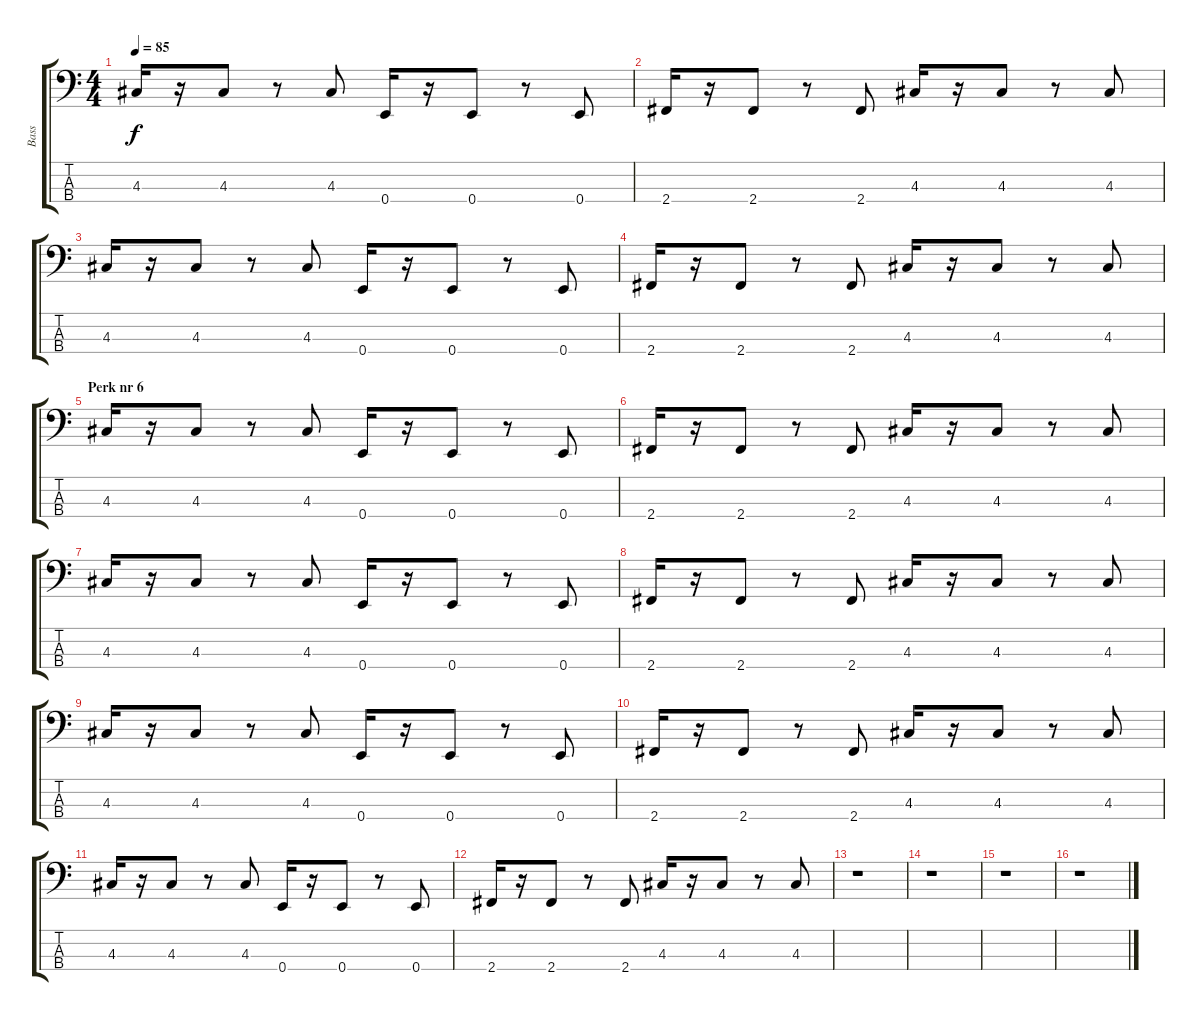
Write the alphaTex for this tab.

\track ("Bass" "Bass") {instrument electricbassfinger}
\staff {score tabs}
\tuning (G2 D2 A1 E1) {hide}
\ts (4 4)
\tempo 85
\clef f4
\ks c
4.3.16{dy f} r.16 4.3.8 r.8 4.3.8 0.4.16 r.16 0.4.8 r.8 0.4.8 |
2.4.16 r.16 2.4.8 r.8 2.4.8 4.3.16 r.16 4.3.8 r.8 4.3.8 |
4.3.16 r.16 4.3.8 r.8 4.3.8 0.4.16 r.16 0.4.8 r.8 0.4.8 |
2.4.16 r.16 2.4.8 r.8 2.4.8 4.3.16 r.16 4.3.8 r.8 4.3.8 |
\section ("" "Perk nr 6")
4.3.16 r.16 4.3.8 r.8 4.3.8 0.4.16 r.16 0.4.8 r.8 0.4.8 |
2.4.16 r.16 2.4.8 r.8 2.4.8 4.3.16 r.16 4.3.8 r.8 4.3.8 |
4.3.16 r.16 4.3.8 r.8 4.3.8 0.4.16 r.16 0.4.8 r.8 0.4.8 |
2.4.16 r.16 2.4.8 r.8 2.4.8 4.3.16 r.16 4.3.8 r.8 4.3.8 |
4.3.16 r.16 4.3.8 r.8 4.3.8 0.4.16 r.16 0.4.8 r.8 0.4.8 |
2.4.16 r.16 2.4.8 r.8 2.4.8 4.3.16 r.16 4.3.8 r.8 4.3.8 |
4.3.16 r.16 4.3.8 r.8 4.3.8 0.4.16 r.16 0.4.8 r.8 0.4.8 |
2.4.16 r.16 2.4.8 r.8 2.4.8 4.3.16 r.16 4.3.8 r.8 4.3.8 |
r.1 |
r.1 |
r.1 |
r.1
